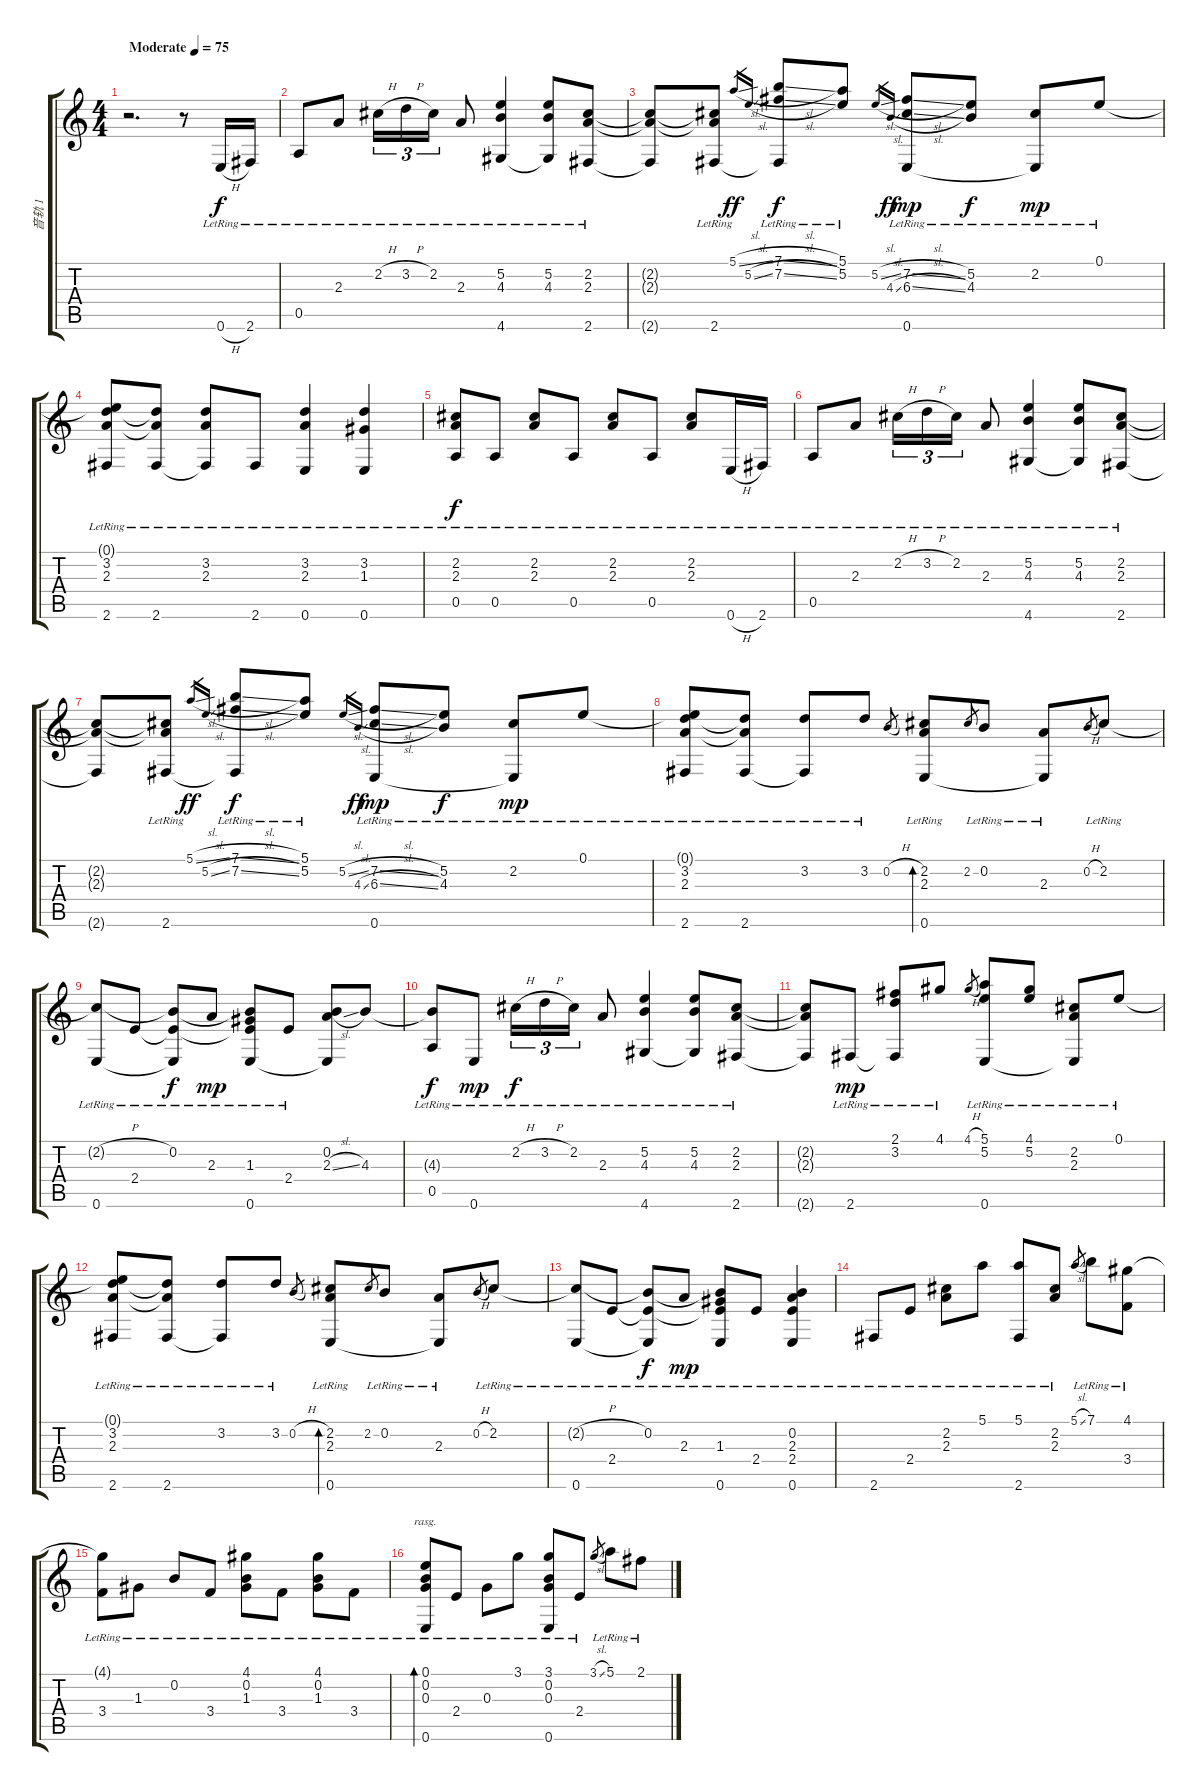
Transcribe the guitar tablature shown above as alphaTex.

\track ("音轨 1" "音轨 1") {instrument acousticguitarsteel}
\staff {score tabs}
\tuning (E4 B3 G3 D3 A2 E2) {hide}
\ts (4 4)
\tempo (75 "Moderate")
\clef g2
\ks c
r.2{d dy f instrument acousticguitarsteel} r.8 0.6{h lr}.16 2.6{lr}.16 |
0.5{lr}.8 2.3{lr}.8 2.2{h lr}.16{tu (3 2)} 3.2{h lr}.16{tu (3 2)} 2.2{lr}.16{tu (3 2)} 2.3{lr}.8 (5.2{lr} 4.3{lr} 4.6{lr}).4 (5.2{lr} 4.3{lr} 4.6{t}).8 (2.2{lr} 2.3{lr} 2.6{lr}).8 |
(2.2{t} 2.3{t} 2.6{t}).8 (2.2{t} 2.3{t} 2.6{lr}).8 5.1{sl}.16{gr dy ff} 5.2{sl}.16{gr} (7.1{sl lr} 7.2{sl lr} 2.6{t}).8{dy f} (5.1{lr} 5.2{lr}).8 5.2{sl}.16{gr} 4.3{sl}.16{gr dy ff} (7.2{sl lr} 6.3{sl lr} 0.6{lr}).8{dy mp} (5.2{lr} 4.3{lr}).8{dy f} (2.2{lr} 0.6{t}).8{dy mp} 0.1{lr}.8 |
(0.1{t} 3.2{lr} 2.3{lr} 2.6{lr}).8 (3.2{t} 2.3{t} 2.6{lr}).8 (3.2{lr} 2.3{lr} 2.6{t}).8 2.6{lr}.8 (3.2{lr} 2.3{lr} 0.6{lr}).4 (3.2{lr} 1.3{lr} 0.6{lr}).4 |
(2.2{lr} 2.3{lr} 0.5{lr}).8{dy f} 0.5{lr}.8 (2.2{lr} 2.3{lr}).8 0.5{lr}.8 (2.2{lr} 2.3{lr}).8 0.5{lr}.8 (2.2{lr} 2.3{lr}).8 0.6{h lr}.16 2.6{lr}.16 |
0.5{lr}.8 2.3{lr}.8 2.2{h lr}.16{tu (3 2)} 3.2{h lr}.16{tu (3 2)} 2.2{lr}.16{tu (3 2)} 2.3{lr}.8 (5.2{lr} 4.3{lr} 4.6{lr}).4 (5.2{lr} 4.3{lr} 4.6{t}).8 (2.2{lr} 2.3{lr} 2.6{lr}).8 |
(2.2{t} 2.3{t} 2.6{t}).8 (2.2{t} 2.3{t} 2.6{lr}).8 5.1{sl}.16{gr dy ff} 5.2{sl}.16{gr} (7.1{sl lr} 7.2{sl lr} 2.6{t}).8{dy f} (5.1{lr} 5.2{lr}).8 5.2{sl}.16{gr} 4.3{sl}.16{gr dy ff} (7.2{sl lr} 6.3{sl lr} 0.6{lr}).8{dy mp} (5.2{lr} 4.3{lr}).8{dy f} (2.2{lr} 0.6{t}).8{dy mp} 0.1{lr}.8 |
(0.1{t} 3.2{lr} 2.3{lr} 2.6{lr}).8 (3.2{t} 2.3{t} 2.6{lr}).8 (3.2{lr} 2.6{t}).8 3.2{lr}.8 0.2{h}.8{gr} (2.2{lr} 2.3{lr} 0.6{lr}).8{bd 30} 2.2.8{gr} 0.2{lr}.8 (2.3{lr} 0.6{t}).8 0.2{h}.8{gr} 2.2{lr}.8 |
(2.2{h t} 0.6{lr}).8 2.4{lr}.8 (0.2{lr} 2.4{t} 0.6{t}).8{dy f} 2.3{lr}.8{dy mp} (0.2{t} 1.3{lr} 2.4{t} 0.6{lr}).8 2.4{lr}.8 (0.2 2.3{sl} 0.6{t}).8 4.3.8 |
(4.3{t} 0.5{lr}).8{dy f} 0.6{lr}.8{dy mp} 2.2{h lr}.16{tu (3 2) dy f} 3.2{h lr}.16{tu (3 2)} 2.2{lr}.16{tu (3 2)} 2.3{lr}.8 (5.2{lr} 4.3{lr} 4.6{lr}).4 (5.2{lr} 4.3{lr} 4.6{t}).8 (2.2{lr} 2.3{lr} 2.6{lr}).8 |
(2.2{t} 2.3{t} 2.6{t}).8 2.6{lr}.8{dy mp} (2.1{lr} 3.2{lr} 2.6{t}).8 4.1{lr}.8 4.1{h}.8{gr} (5.1{lr} 5.2{lr} 0.6{lr}).8 (4.1{lr} 5.2{lr}).8 (2.2{lr} 2.3{lr} 0.6{t}).8 0.1{lr}.8 |
(0.1{t} 3.2{lr} 2.3{lr} 2.6{lr}).8 (3.2{t} 2.3{t} 2.6{lr}).8 (3.2{lr} 2.6{t}).8 3.2{lr}.8 0.2{h}.8{gr} (2.2{lr} 2.3{lr} 0.6{lr}).8{bd 30} 2.2.8{gr} 0.2{lr}.8 (2.3{lr} 0.6{t}).8 0.2{h}.8{gr} 2.2{lr}.8 |
(2.2{h t} 0.6{lr}).8 2.4{lr}.8 (0.2{lr} 2.4{t} 0.6{t}).8{dy f} 2.3{lr}.8{dy mp} (0.2{t} 1.3{lr} 2.4{t} 0.6{lr}).8 2.4{lr}.8 (0.2{lr} 2.3{lr} 2.4{lr} 0.6{lr}).4 |
2.6{lr}.8 2.4{lr}.8 (2.2{lr} 2.3{lr}).8 5.1{lr}.8 (5.1{lr} 2.6{lr}).8 (2.2{lr} 2.3{lr}).8 5.1{sl}.8{gr} 7.1{lr}.8 (4.1{lr} 3.4{lr}).8 |
(4.1{t} 3.4{lr}).8 1.3{lr}.8 0.2{lr}.8 3.4{lr}.8 (4.1{lr} 0.2{lr} 1.3{lr}).8 3.4{lr}.8 (4.1{lr} 0.2{lr} 1.3{lr}).8 3.4{lr}.8 |
(0.1{lr} 0.2{lr} 0.3{lr} 0.6{lr}).8{bd 480 rasg ii} 2.4{lr}.8 0.3{lr}.8 3.1{lr}.8 (3.1{lr} 0.2{lr} 0.3{lr} 0.6{lr}).8 2.4{lr}.8 3.1{sl}.8{gr} 5.1{lr}.8 2.1{lr}.8
